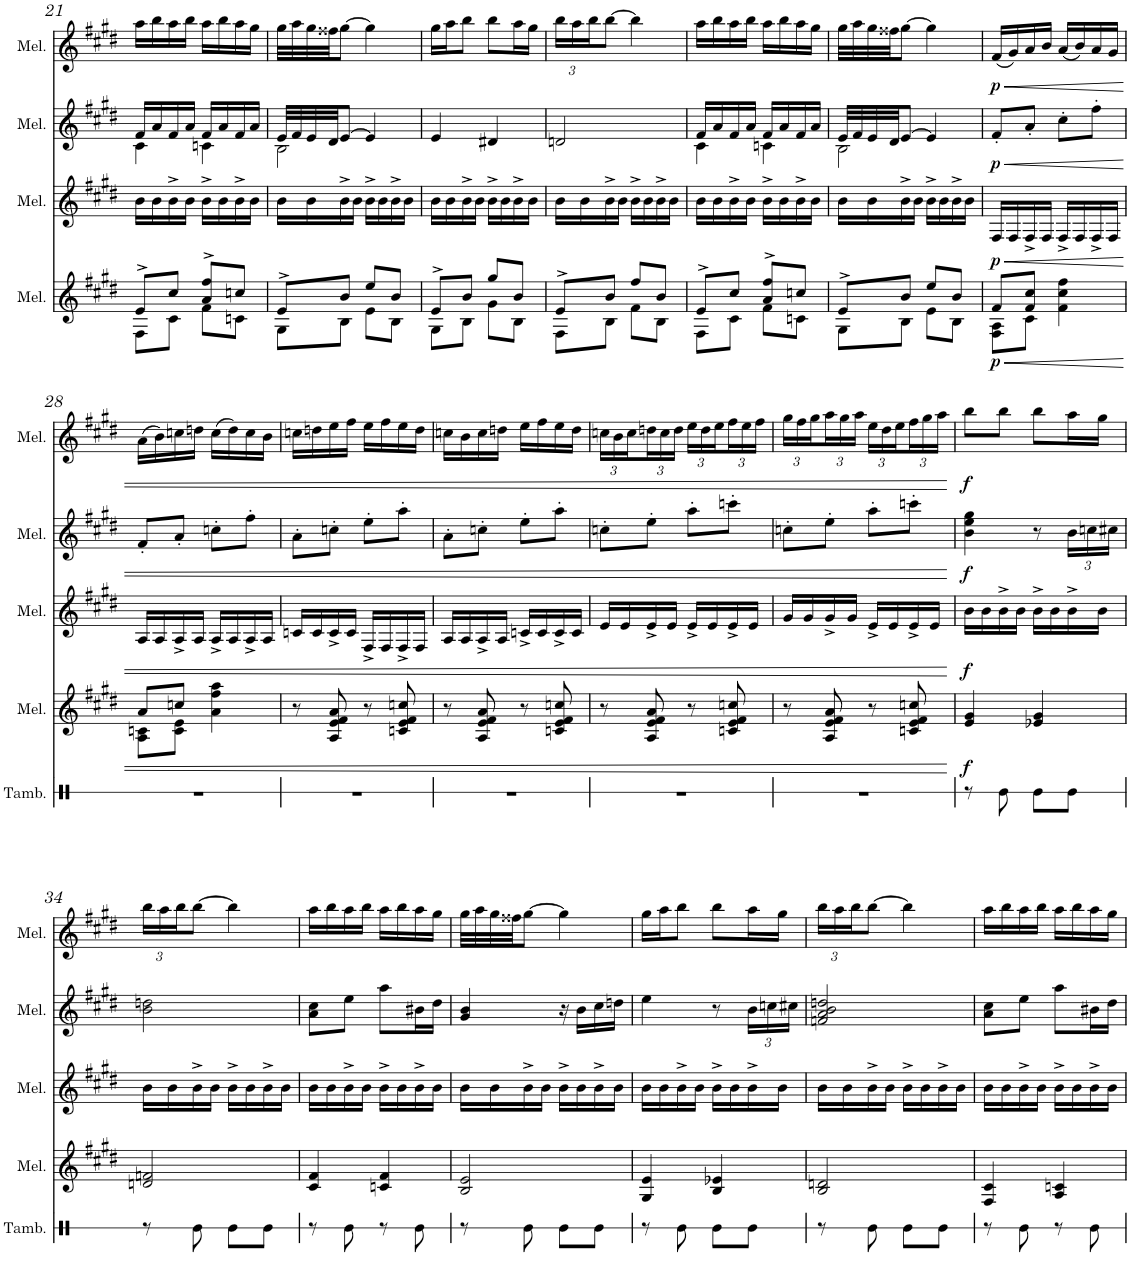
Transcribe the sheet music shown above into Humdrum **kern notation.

**kern	**dynam	**kern	**dynam	**kern	**dynam	**kern	**dynam
*part4	*part4	*part3	*part3	*part2	*part2	*part1	*part1
*staff4	*staff4	*staff3	*staff3	*staff2	*staff2	*staff1	*staff1
*I"Melodica	*	*I"Melodica	*	*I"Melodica	*	*I"Melodica	*
*I'Mel.	*	*I'Mel.	*	*I'Mel.	*	*I'Mel.	*
!!LO:PB:g=z
*clefG2	*	*clefG2	*	*clefG2	*	*clefG2	*
*k[f#c#g#d#]	*	*k[f#c#g#d#]	*	*k[f#c#g#d#]	*	*k[f#c#g#d#]	*
*M2/4	*	*M2/4	*	*M2/4	*	*M2/4	*
=21	=21	=21	=21	=21	=21	=21	=21
*^	*	*	*	*^	*	*	*
8e^/L	8F#\L	.	16b\LL	.	16f#/LL	4c#\	.	16aa\LL	.
.	.	.	16b\	.	16a/	.	.	16bb\	.
8cc#/J	8c#\J	.	16b^\	.	16f#/	.	.	16aa\	.
.	.	.	16b\JJ	.	16a/JJ	.	.	16bb\JJ	.
8a/^ 8ff#/^L	8f#\L	.	16b^\LL	.	16f#/LL	4cn\	.	16aa\LL	.
.	.	.	16b\	.	16a/	.	.	16bb\	.
8ccn/J	8cn\J	.	16b^\	.	16f#/	.	.	16aa\	.
.	.	.	16b\JJ	.	16a/JJ	.	.	16gg#\JJ	.
=22	=22	=22	=22	=22	=22	=22	=22	=22	=22
8e^/L	8G#\L	.	16b\LL	.	32e/LLL	2B\	.	32gg#\LLL	.
.	.	.	.	.	32f#/	.	.	32aa\	.
.	.	.	16b\	.	32e/	.	.	32gg#\	.
.	.	.	.	.	32d#/JJ	.	.	32ff##X\JJ	.
8b/J	8B\J	.	16b^\	.	[8e/J	.	.	[8gg#\J	.
.	.	.	16b\JJ	.	.	.	.	.	.
8ee/L	8e\L	.	16b^\LL	.	4e/]	.	.	4gg#\]	.
.	.	.	16b\	.	.	.	.	.	.
8b/J	8B\J	.	16b^\	.	.	.	.	.	.
.	.	.	16b\JJ	.	.	.	.	.	.
*	*	*	*	*	*v	*v	*	*	*
=23	=23	=23	=23	=23	=23	=23	=23	=23
8e^/L	8G#\L	.	16b\LL	.	4e/	.	16gg#\LL	.
.	.	.	16b\	.	.	.	16aa\J	.
8b/J	8B\J	.	16b^\	.	.	.	8bb\J	.
.	.	.	16b\JJ	.	.	.	.	.
8gg#/L	8g#\L	.	16b^\LL	.	4d#X/	.	8bb\L	.
.	.	.	16b\	.	.	.	.	.
8b/J	8B\J	.	16b^\	.	.	.	16aa\L	.
.	.	.	16b\JJ	.	.	.	16gg#\JJ	.
=24	=24	=24	=24	=24	=24	=24	=24	=24
*	*	*	*	*	*	*	*Xbrackettup	*
8e^/L	8F#\L	.	16b\LL	.	2dn/	.	24bb\LL	.
.	.	.	.	.	.	.	24aa\	.
.	.	.	16b\	.	.	.	.	.
.	.	.	.	.	.	.	24bb\J	.
8b/J	8B\J	.	16b^\	.	.	.	[8bb\J	.
.	.	.	16b\JJ	.	.	.	.	.
8ff#/L	8f#\L	.	16b^\LL	.	.	.	4bb\]	.
.	.	.	16b\	.	.	.	.	.
8b/J	8B\J	.	16b^\	.	.	.	.	.
.	.	.	16b\JJ	.	.	.	.	.
=25	=25	=25	=25	=25	=25	=25	=25	=25
*	*	*	*	*	*^	*	*	*
8e^/L	8F#\L	.	16b\LL	.	16f#/LL	4c#\	.	16aa\LL	.
.	.	.	16b\	.	16a/	.	.	16bb\	.
8cc#/J	8c#\J	.	16b^\	.	16f#/	.	.	16aa\	.
.	.	.	16b\JJ	.	16a/JJ	.	.	16bb\JJ	.
8a/^ 8ff#/^L	8f#\L	.	16b^\LL	.	16f#/LL	4cn\	.	16aa\LL	.
.	.	.	16b\	.	16a/	.	.	16bb\	.
8ccn/J	8cn\J	.	16b^\	.	16f#/	.	.	16aa\	.
.	.	.	16b\JJ	.	16a/JJ	.	.	16gg#\JJ	.
=26	=26	=26	=26	=26	=26	=26	=26	=26	=26
8e^/L	8G#\L	.	16b\LL	.	32e/LLL	2B\	.	32gg#\LLL	.
.	.	.	.	.	32f#/	.	.	32aa\	.
.	.	.	16b\	.	32e/	.	.	32gg#\	.
.	.	.	.	.	32d#/JJ	.	.	32ff##X\JJ	.
8b/J	8B\J	.	16b^\	.	[8e/J	.	.	[8gg#\J	.
.	.	.	16b\JJ	.	.	.	.	.	.
8ee/L	8e\L	.	16b^\LL	.	4e/]	.	.	4gg#\]	.
.	.	.	16b\	.	.	.	.	.	.
8b/J	8B\J	.	16b^\	.	.	.	.	.	.
.	.	.	16b\JJ	.	.	.	.	.	.
*	*	*	*	*	*v	*v	*	*	*
=27	=27	=27	=27	=27	=27	=27	=27	=27
!	!	!LO:HP:b	!	!LO:HP:b	!	!LO:HP:b	!	!LO:HP:b
!	!	!LO:DY:n=1:b	!	!LO:DY:n=1:b	!	!LO:DY:n=1:b	!	!LO:DY:n=1:b
8f#/L	8F#\ 8A\L	< p	16F#/LL	< p	8f#'/L	< p	(16f#/LL	< p
.	.	.	16F#/	.	.	.	16g#/)	.
8f#/ 8cc#/J	8c#\J	.	16F#^/	.	8a'/J	.	16a/	.
.	.	.	16F#/JJ	.	.	.	16b/JJ	.
4f#\ 4cc#\ 4ff#\	4ryy	.	16F#^/LL	.	8cc#'\L	.	(16a/LL	.
.	.	.	16F#/	.	.	.	16b/)	.
.	.	.	16F#^/	.	8ff#'\J	.	16a/	.
.	.	.	16F#/JJ	.	.	.	16g#/JJ	.
!!LO:LB:g=z
=28	=28	=28	=28	=28	=28	=28	=28	=28
8a/L	8A\ 8cn\L	.	16A/LL	.	8f#'/L	.	(16a\LL	.
.	.	.	16A/	.	.	.	16b\)	.
8ccn/J	8c\ 8e\J	.	16A^/	.	8a'/J	.	16ccn\	.
.	.	.	16A/JJ	.	.	.	16ddn\JJ	.
4a\ 4ff#\ 4aa\	4ryy	.	16A^/LL	.	8ccn'\L	.	(16cc\LL	.
.	.	.	16A/	.	.	.	16dd\)	.
.	.	.	16A^/	.	8ff#'\J	.	16cc\	.
.	.	.	16A/JJ	.	.	.	16b\JJ	.
*v	*v	*	*	*	*	*	*	*
=29	=29	=29	=29	=29	=29	=29	=29
8r	.	16cn/LL	.	8a'\L	.	16ccn\LL	.
.	.	16c/	.	.	.	16ddn\	.
8A/ 8e/ 8f#/ 8a/	.	16c^/	.	8ccn'\J	.	16ee\	.
.	.	16c/JJ	.	.	.	16ff#\JJ	.
8r	.	16F#^/LL	.	8ee'\L	.	16ee\LL	.
.	.	16F#/	.	.	.	16ff#\	.
8cn/ 8e/ 8f#/ 8ccn/	.	16F#^/	.	8aa'\J	.	16ee\	.
.	.	16F#/JJ	.	.	.	16dd\JJ	.
=30	=30	=30	=30	=30	=30	=30	=30
8r	.	16A/LL	.	8a'\L	.	16ccn\LL	.
.	.	16A/	.	.	.	16b\	.
8A/ 8e/ 8f#/ 8a/	.	16A^/	.	8ccn'\J	.	16cc\	.
.	.	16A/JJ	.	.	.	16ddn\JJ	.
8r	.	16cn^/LL	.	8ee'\L	.	16ee\LL	.
.	.	16c/	.	.	.	16ff#\	.
8cn/ 8e/ 8f#/ 8ccn/	.	16c^/	.	8aa'\J	.	16ee\	.
.	.	16c/JJ	.	.	.	16dd\JJ	.
=31	=31	=31	=31	=31	=31	=31	=31
8r	.	16e/LL	.	8ccn'\L	.	24ccn\LL	.
.	.	.	.	.	.	24b\	.
.	.	16e/	.	.	.	.	.
.	.	.	.	.	.	24cc\	.
8A/ 8e/ 8f#/ 8a/	.	16e^/	.	8ee'\J	.	24ddn\	.
.	.	.	.	.	.	24cc\	.
.	.	16e/JJ	.	.	.	.	.
.	.	.	.	.	.	24dd\JJ	.
8r	.	16e^/LL	.	8aa'\L	.	24ee\LL	.
.	.	.	.	.	.	24dd\	.
.	.	16e/	.	.	.	.	.
.	.	.	.	.	.	24ee\	.
8cn/ 8e/ 8f#/ 8ccn/	.	16e^/	.	8cccn'\J	.	24ff#\	.
.	.	.	.	.	.	24ee\	.
.	.	16e/JJ	.	.	.	.	.
.	.	.	.	.	.	24ff#\JJ	.
=32	=32	=32	=32	=32	=32	=32	=32
8r	.	16g#/LL	.	8ccn'\L	.	24gg#\LL	.
.	.	.	.	.	.	24ff#\	.
.	.	16g#/	.	.	.	.	.
.	.	.	.	.	.	24gg#\	.
8A/ 8e/ 8f#/ 8a/	.	16g#^/	.	8ee'\J	.	24aa\	.
.	.	.	.	.	.	24gg#\	.
.	.	16g#/JJ	.	.	.	.	.
.	.	.	.	.	.	24aa\JJ	.
8r	.	16e^/LL	.	8aa'\L	.	24ee\LL	.
.	.	.	.	.	.	24dd#\	.
.	.	16e/	.	.	.	.	.
.	.	.	.	.	.	24ee\	.
8cn/ 8e/ 8f#/ 8ccn/	.	16e^/	.	8cccn'\J	.	24ff#\	.
.	.	.	.	.	.	24gg#\	.
.	.	16e/JJ	.	.	.	.	.
.	.	.	.	.	.	24aa\JJ	.
.	[	.	[	.	[	.	[
=33	=33	=33	=33	=33	=33	=33	=33
!	!LO:DY:b	!	!LO:DY:b	!	!LO:DY:b	!	!LO:DY:b
4e/ 4g#/	f	16b\LL	f	4b\ 4ee\ 4gg#\	f	8bb\L	f
.	.	16b\	.	.	.	.	.
.	.	16b^\	.	.	.	8bb\J	.
.	.	16b\JJ	.	.	.	.	.
4e-X/ 4g#/	.	16b^\LL	.	8r	.	8bb\L	.
.	.	16b\	.	.	.	.	.
*	*	*	*	*Xbrackettup	*	*	*
.	.	16b^\	.	24b\LL	.	16aa\L	.
.	.	.	.	24ccn\	.	.	.
.	.	16b\JJ	.	.	.	16gg#\JJ	.
.	.	.	.	24cc#X\JJ	.	.	.
!!LO:LB:g=z
=34	=34	=34	=34	=34	=34	=34	=34
2dn/ 2fn/	.	16b\LL	.	2b\ 2ddn\	.	24bb\LL	.
.	.	.	.	.	.	24aa\	.
.	.	16b\	.	.	.	.	.
.	.	.	.	.	.	24bb\J	.
.	.	16b^\	.	.	.	[8bb\J	.
.	.	16b\JJ	.	.	.	.	.
.	.	16b^\LL	.	.	.	4bb\]	.
.	.	16b\	.	.	.	.	.
.	.	16b^\	.	.	.	.	.
.	.	16b\JJ	.	.	.	.	.
=35	=35	=35	=35	=35	=35	=35	=35
4c#/ 4f#/	.	16b\LL	.	8a\ 8cc#\L	.	16aa\LL	.
.	.	16b\	.	.	.	16bb\	.
.	.	16b^\	.	8ee\J	.	16aa\	.
.	.	16b\JJ	.	.	.	16bb\JJ	.
4cn/ 4f#/	.	16b^\LL	.	8aa\L	.	16aa\LL	.
.	.	16b\	.	.	.	16bb\	.
.	.	16b^\	.	16b#X\L	.	16aa\	.
.	.	16b\JJ	.	16dd#\JJ	.	16gg#\JJ	.
=36	=36	=36	=36	=36	=36	=36	=36
2B/ 2e/	.	16b\LL	.	4g#/ 4b/	.	32gg#\LLL	.
.	.	.	.	.	.	32aa\	.
.	.	16b\	.	.	.	32gg#\	.
.	.	.	.	.	.	32ff##X\JJ	.
.	.	16b^\	.	.	.	[8gg#\J	.
.	.	16b\JJ	.	.	.	.	.
.	.	16b^\LL	.	16r	.	4gg#\]	.
.	.	16b\	.	16b\LL	.	.	.
.	.	16b^\	.	16cc#\	.	.	.
.	.	16b\JJ	.	16ddn\JJ	.	.	.
=37	=37	=37	=37	=37	=37	=37	=37
4G#/ 4e/	.	16b\LL	.	4ee\	.	16gg#\LL	.
.	.	16b\	.	.	.	16aa\J	.
.	.	16b^\	.	.	.	8bb\J	.
.	.	16b\JJ	.	.	.	.	.
4B/ 4e-X/	.	16b^\LL	.	8r	.	8bb\L	.
.	.	16b\	.	.	.	.	.
.	.	16b^\	.	24b\LL	.	16aa\L	.
.	.	.	.	24ccn\	.	.	.
.	.	16b\JJ	.	.	.	16gg#\JJ	.
.	.	.	.	24cc#X\JJ	.	.	.
=38	=38	=38	=38	=38	=38	=38	=38
2B/ 2dn/	.	16b\LL	.	2fn/ 2a/ 2b/ 2ddn/	.	24bb\LL	.
.	.	.	.	.	.	24aa\	.
.	.	16b\	.	.	.	.	.
.	.	.	.	.	.	24bb\J	.
.	.	16b^\	.	.	.	[8bb\J	.
.	.	16b\JJ	.	.	.	.	.
.	.	16b^\LL	.	.	.	4bb\]	.
.	.	16b\	.	.	.	.	.
.	.	16b^\	.	.	.	.	.
.	.	16b\JJ	.	.	.	.	.
=39	=39	=39	=39	=39	=39	=39	=39
4F#/ 4c#/	.	16b\LL	.	8a\ 8cc#\L	.	16aa\LL	.
.	.	16b\	.	.	.	16bb\	.
.	.	16b^\	.	8ee\J	.	16aa\	.
.	.	16b\JJ	.	.	.	16bb\JJ	.
4A/ 4cn/	.	16b^\LL	.	8aa\L	.	16aa\LL	.
.	.	16b\	.	.	.	16bb\	.
.	.	16b^\	.	16b#X\L	.	16aa\	.
.	.	16b\JJ	.	16dd#\JJ	.	16gg#\JJ	.
=	=	=	=	=	=	=	=
*-	*-	*-	*-	*-	*-	*-	*-
